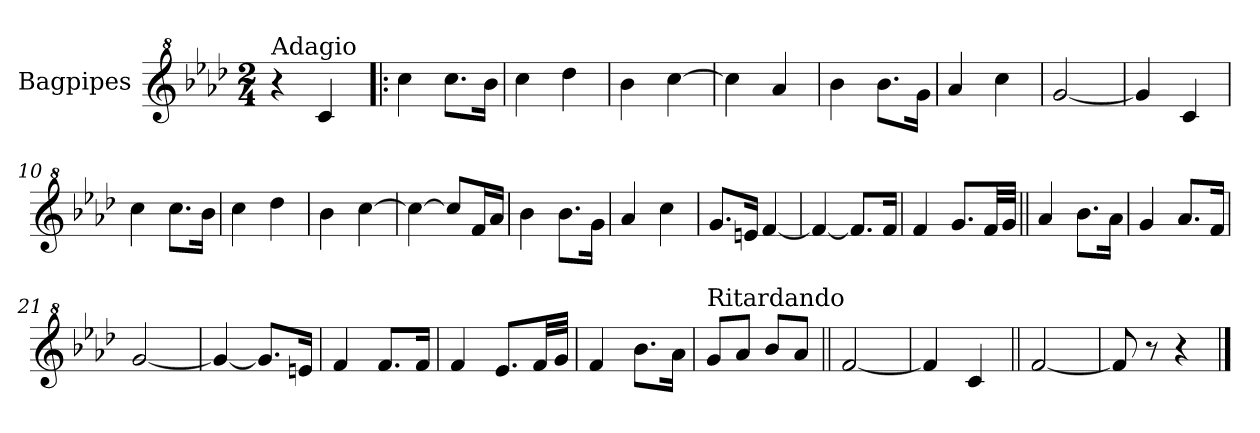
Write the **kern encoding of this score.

**kern
*part1
*staff1
*I"Bagpipes
*I'Bag
*clefG^2
*k[b-e-a-d-]
*A-:
*M2/4
=1
!LO:TX:a:t=Adagio
4r
4cc/
=2!|:
4ccc\
8.ccc\L
16bb-\Jk
=3
4ccc\
4ddd-\
=4
4bb-\
[4ccc\
=5
4ccc\]
4aa-/
=6
4bb-\
8.bb-\L
16gg\Jk
=7
4aa-/
4ccc\
=8
[2gg/
=9
4gg/]
4cc/
=10
4ccc\
8.ccc\L
16bb-\Jk
=11
4ccc\
4ddd-\
=12
4bb-\
[4ccc\
=13
4ccc\_
8ccc/L]
16ff/L
16aa-/JJ
=14
4bb-\
8.bb-\L
16gg\Jk
!!LO:LB:g=z
=15
4aa-/
4ccc\
=16
8.gg/L
16een/Jk
[4ff/
=17
4ff/_
8.ff/L]
16ff/Jk
=18
4ff/
8.gg/L
32ff/LL
32gg/JJJ
=19||
4aa-/
8.bb-\L
16aa-\Jk
=20
4gg/
8.aa-/L
16ff/Jk
=21
[2gg/
=22
4gg/_
8.gg/L]
16een/Jk
=23
4ff/
8.ff/L
16ff/Jk
=24
4ff/
8.ee-/L
32ff/LL
32gg/JJJ
=25
4ff/
8.bb-\L
16aa-\Jk
!!LO:LB:g=z
=26
!LO:TX:a:t=Ritardando
8gg/L
8aa-/J
8bb-/L
8aa-/J
=27||
[2ff/
=28
4ff/]
4cc/
=29||
[2ff/
=30
8ff/]
8r
4r
==
*-
